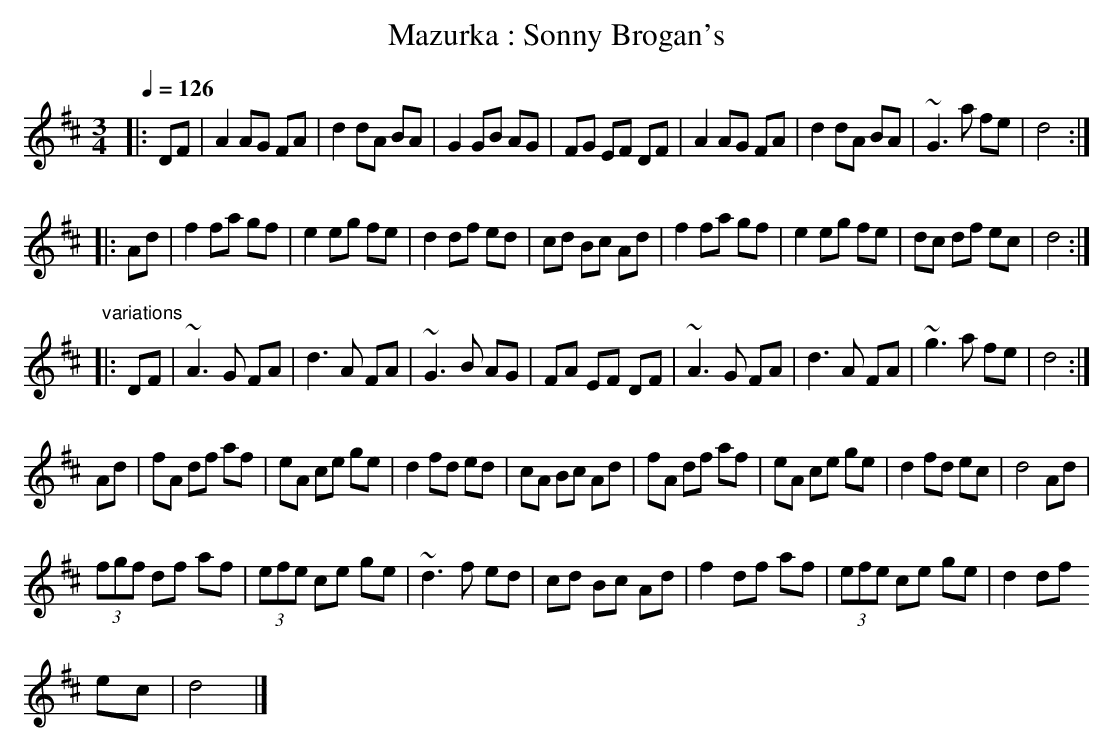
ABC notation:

X:1
T:Mazurka : Sonny Brogan's
M:3/4
Q:1/4=126
K:D
|: DF|A2 AG FA|d2 dA BA|G2 GB AG|FG EF DF|A2 AG FA|d2 dA BA|~G3a fe|d4:|
|:Ad|f2 fa gf|e2 eg fe|d2 df ed|cd Bc Ad|f2 fa gf|e2 eg fe|dc df ec|d4:|
"variations"
|:DF|~A3G FA|d3A FA|~G3B AG|FA EF DF|~A3G FA|d3A FA|~g3a fe|d4:|
Ad|fA df af|eA ce ge|d2 fd ed|cA Bc Ad|fA df af|eA ce ge|d2 fd ec|d4 Ad|
(3fgf df af|(3efe ce ge|~d3f ed|cd Bc Ad|f2 df af|(3efe ce ge|d2 df
ec|d4|]
